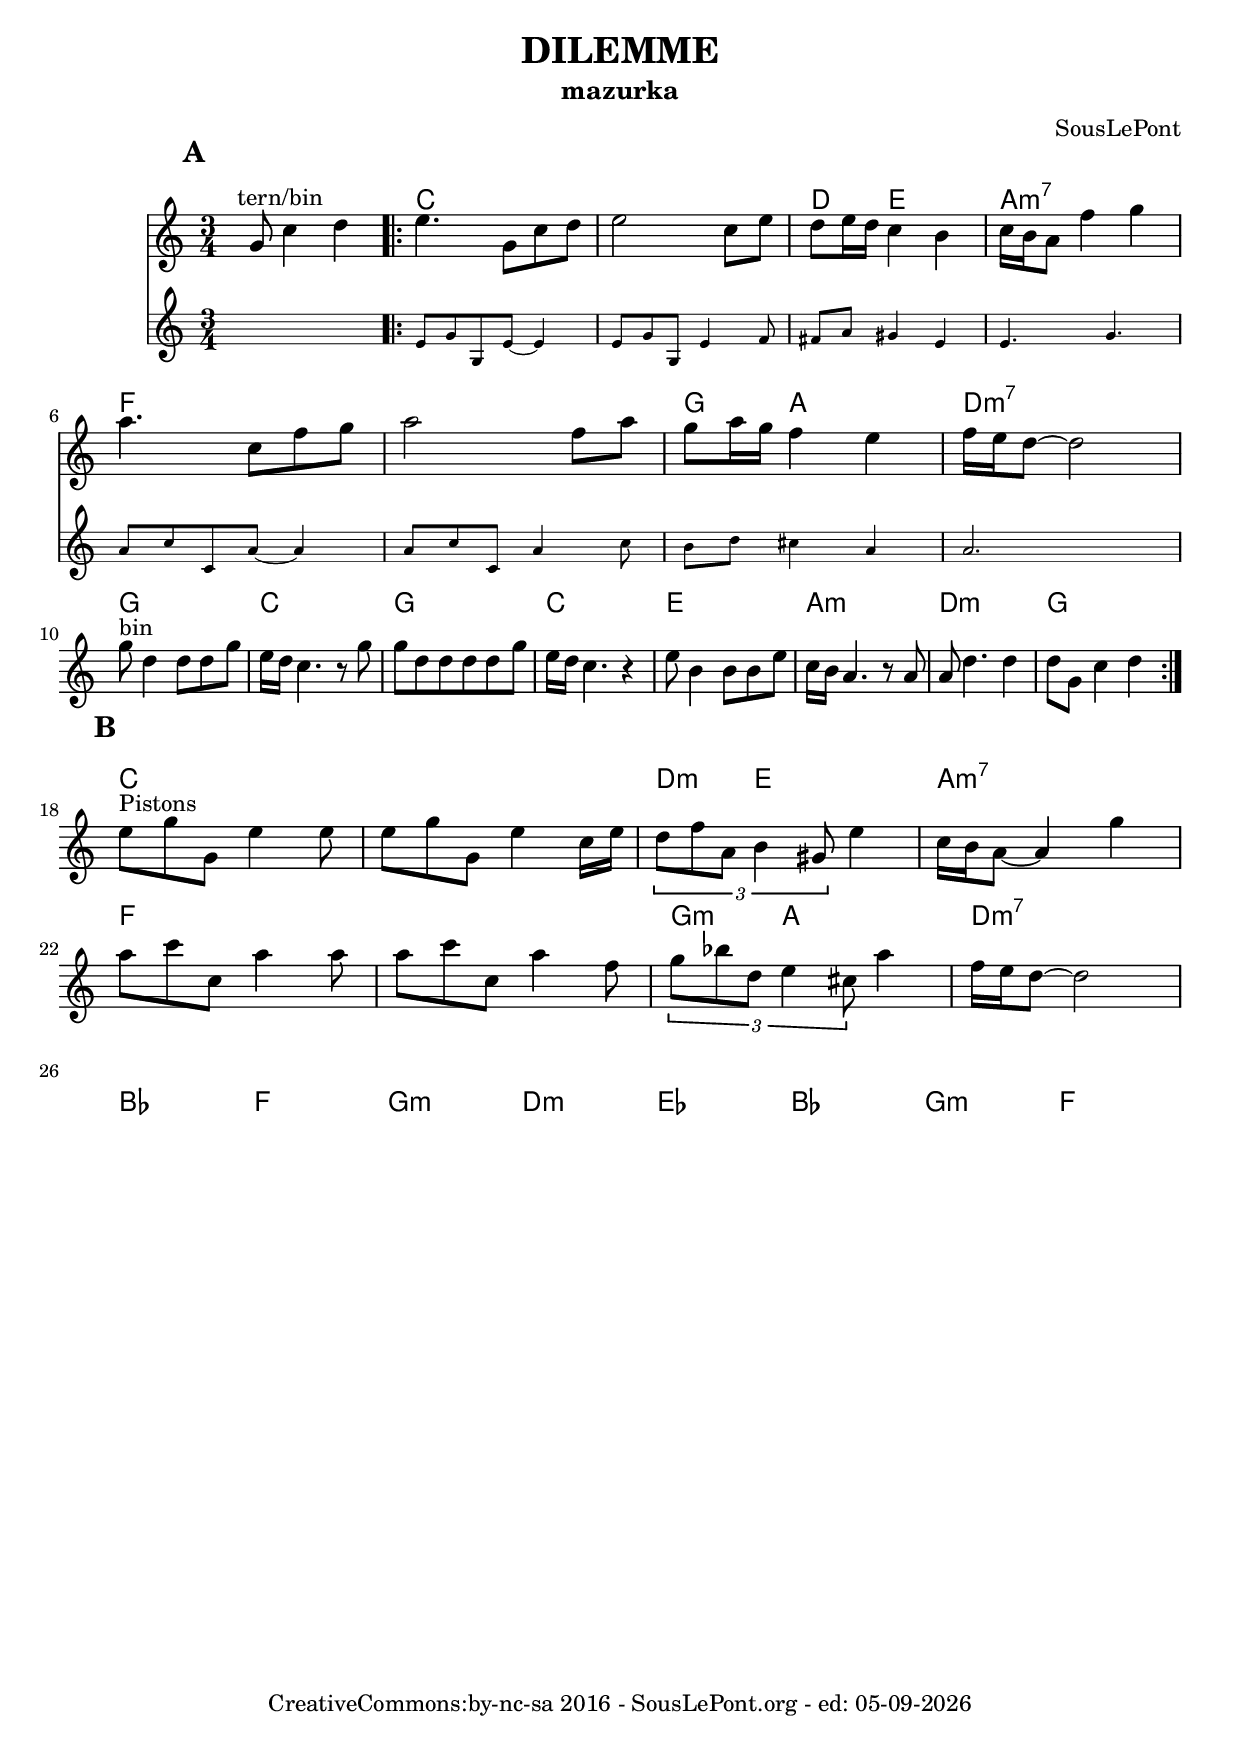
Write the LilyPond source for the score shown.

\version "2.10.0"
#(set-default-paper-size "a4")
#(set-global-staff-size 20)

\header{
	title = "DILEMME"
	subtitle = "mazurka"
	composer = "SousLePont"
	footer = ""
        date = # ( strftime "%d-%m-%Y" ( localtime ( current-time ) ) )
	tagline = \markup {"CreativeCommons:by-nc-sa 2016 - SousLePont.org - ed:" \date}
	dedication = ""
}
%Décommente la ligne suivante pour gagner de la place
%\paper {between-system-space = 1.0\cm between-system-padding = 1 ragged-bottom=##f ragged-last-bottom=##f }
pipeSymbol = {\bar ":|:" \break \mark \default}

harmonies = { \chords {
s2. 
c2. s d4 e2 a2.:m7
f2. s g4 a2 d2.:m7
g2. c g2. c 
e2. a:m d:m g 

c2. s d4:m e2 a2.:m7
f2. s g4:m a2 d2.:m7

bes  f g:m d:m es bes g:m f
}}
melodie   = \relative c'' { 
\time 3/4
%\tempo 4 = 100
\mark \default
s8^"tern/bin" g8 c4 d 
\repeat volta 2{
e4. g,8 c d e2 c8 e
d8 e16 d c4 b c16 b a8 f'4 g\break
a4. c,8 f g a2  f8 a 
g8 a16 g f4 e f16 e d8~d2 \break
g8^"bin" d4 d8 d g e16 d c4. r8 g'
g8 d d d d g e16 d c4. r4
e8 b4 b8 b e c16 b a4. r8 a
a8 d4. d4 d8 g,8 c4 d } \break
\mark \default
e8^"Pistons" g g, e'4 e8  e8 g g, e'4 c16 e
\times 2/3{d8 f a, b4 gis8} e'4 c16 b a8~a4 g'4\break
a8 c c, a'4 a8   a8 c c, a'4 f8
\times 2/3{g8 bes d, e4 cis8} a'4  f16 e d8~d2\break
}

droite    = \relative c' { 
s2.
e8 g g, e'8 ~ e4  e8 g g, e'4 f8
fis8 a gis4 e e4. g
a8 c c, a'8 ~ a4  a8 c c, a'4 c8
b8 d cis4 a a2.
}
gauche    = \relative c { 

}

\score { %\transpose c d
  <<
	\new ChordNames \harmonies	%grave les accords au dessus 	
	\new Staff = "" { \clef "treble" \override Score.RehearsalMark #'padding = #5 \set Score.markFormatter = #format-mark-circle-letters \set Score.skipBars = ##t \melodie }

%	\new PianoStaff = "" <<
       \new Staff = "droite" \with {\override StaffSymbol #'staff-space = #(magstep -3)\override StaffSymbol #'thickness = #(magstep -3)}  {\set fontSize = #-3 \droite }
%       \new Staff = "gauche" { \clef "bass" \gauche }
%       >>
  >>    
  \midi {
    }
  \layout {}
}

